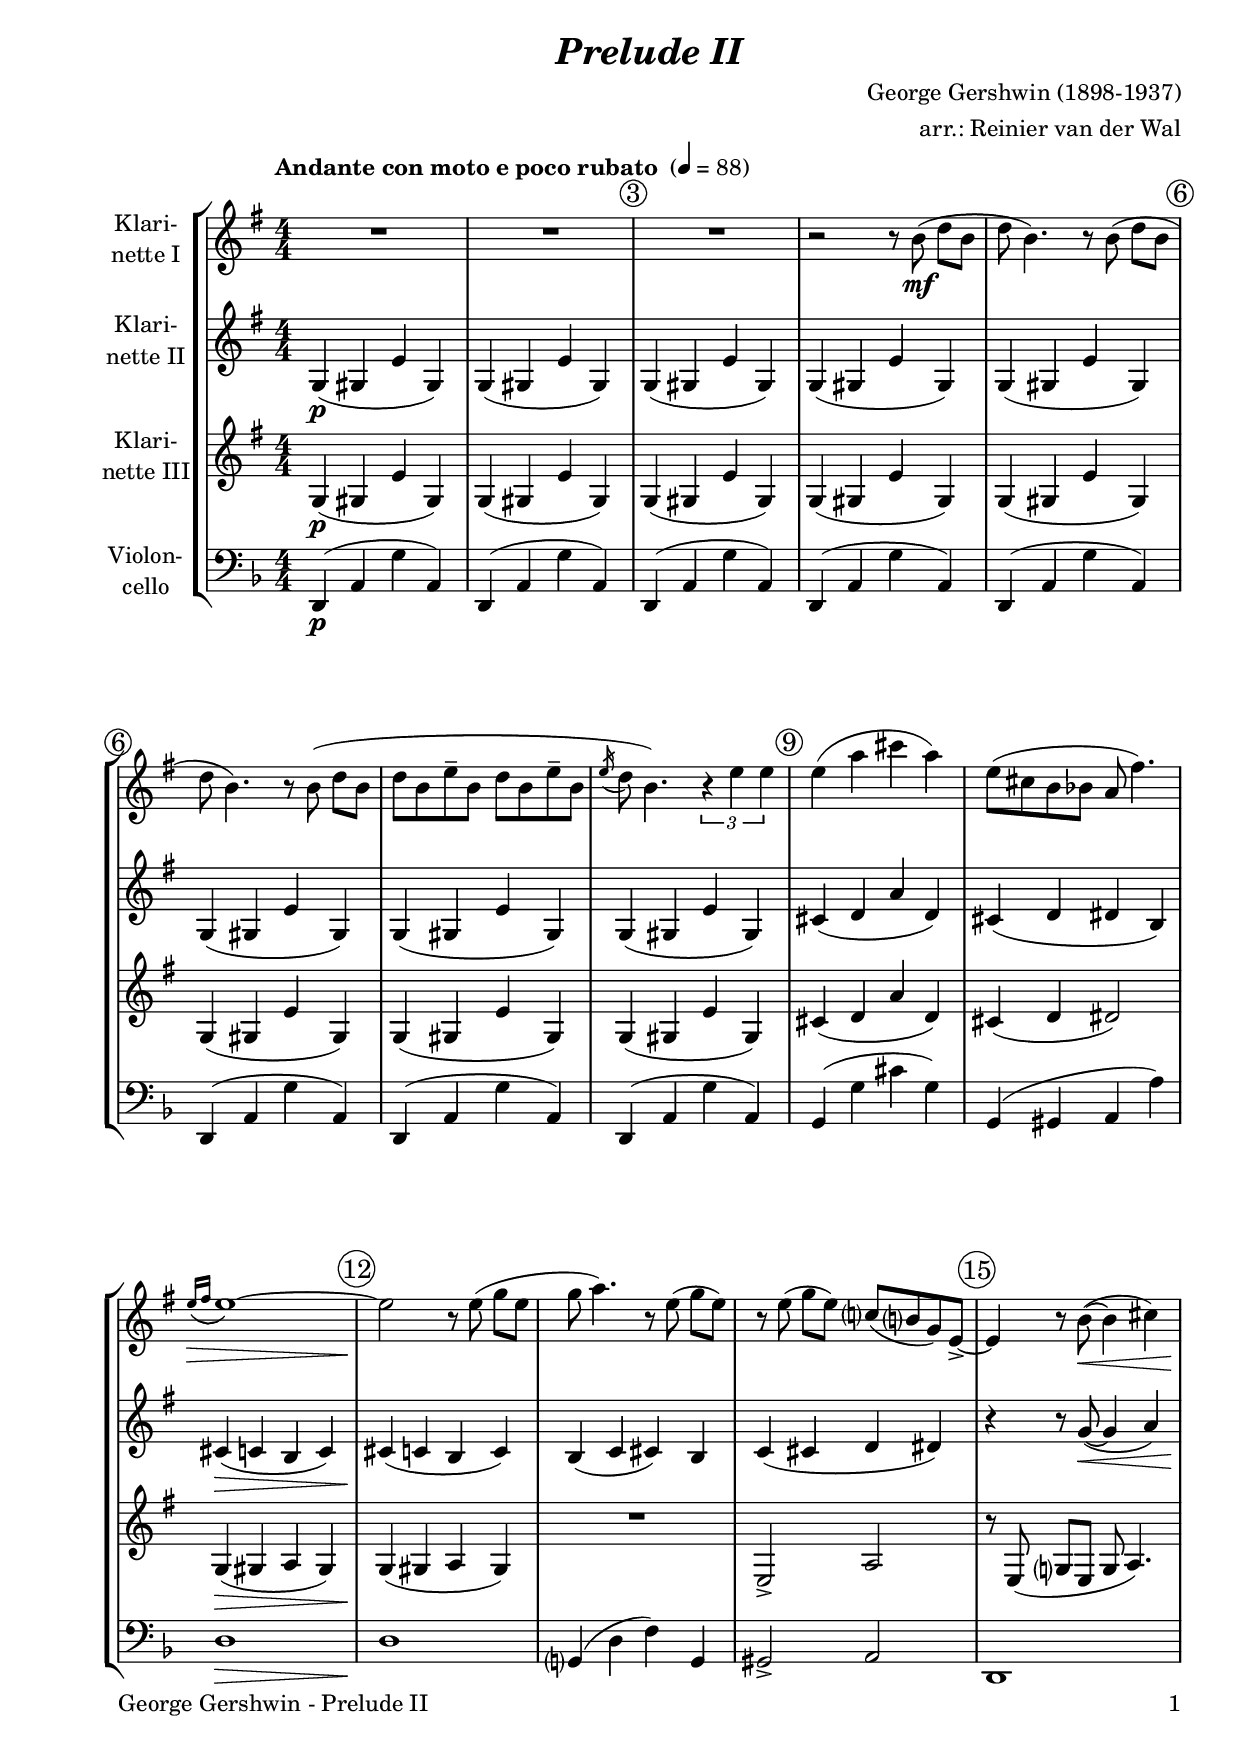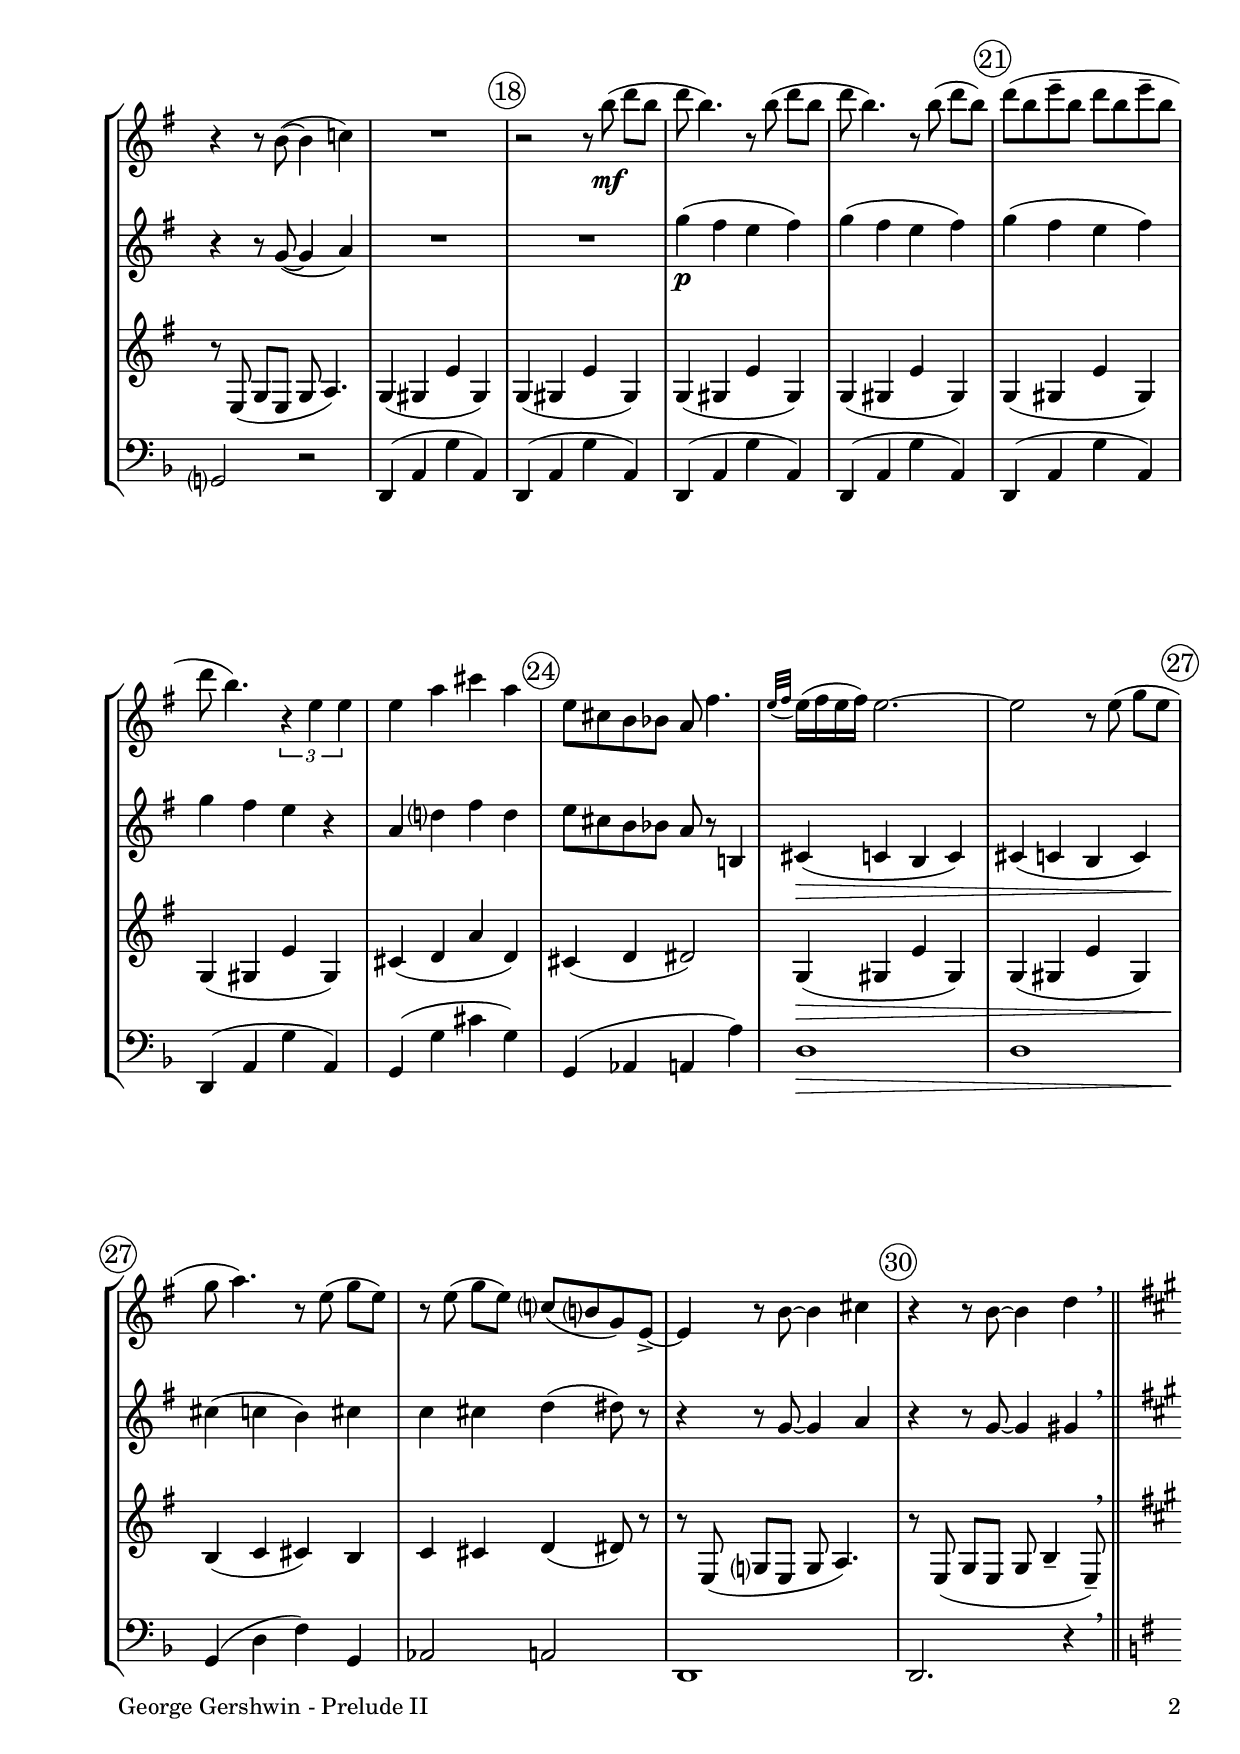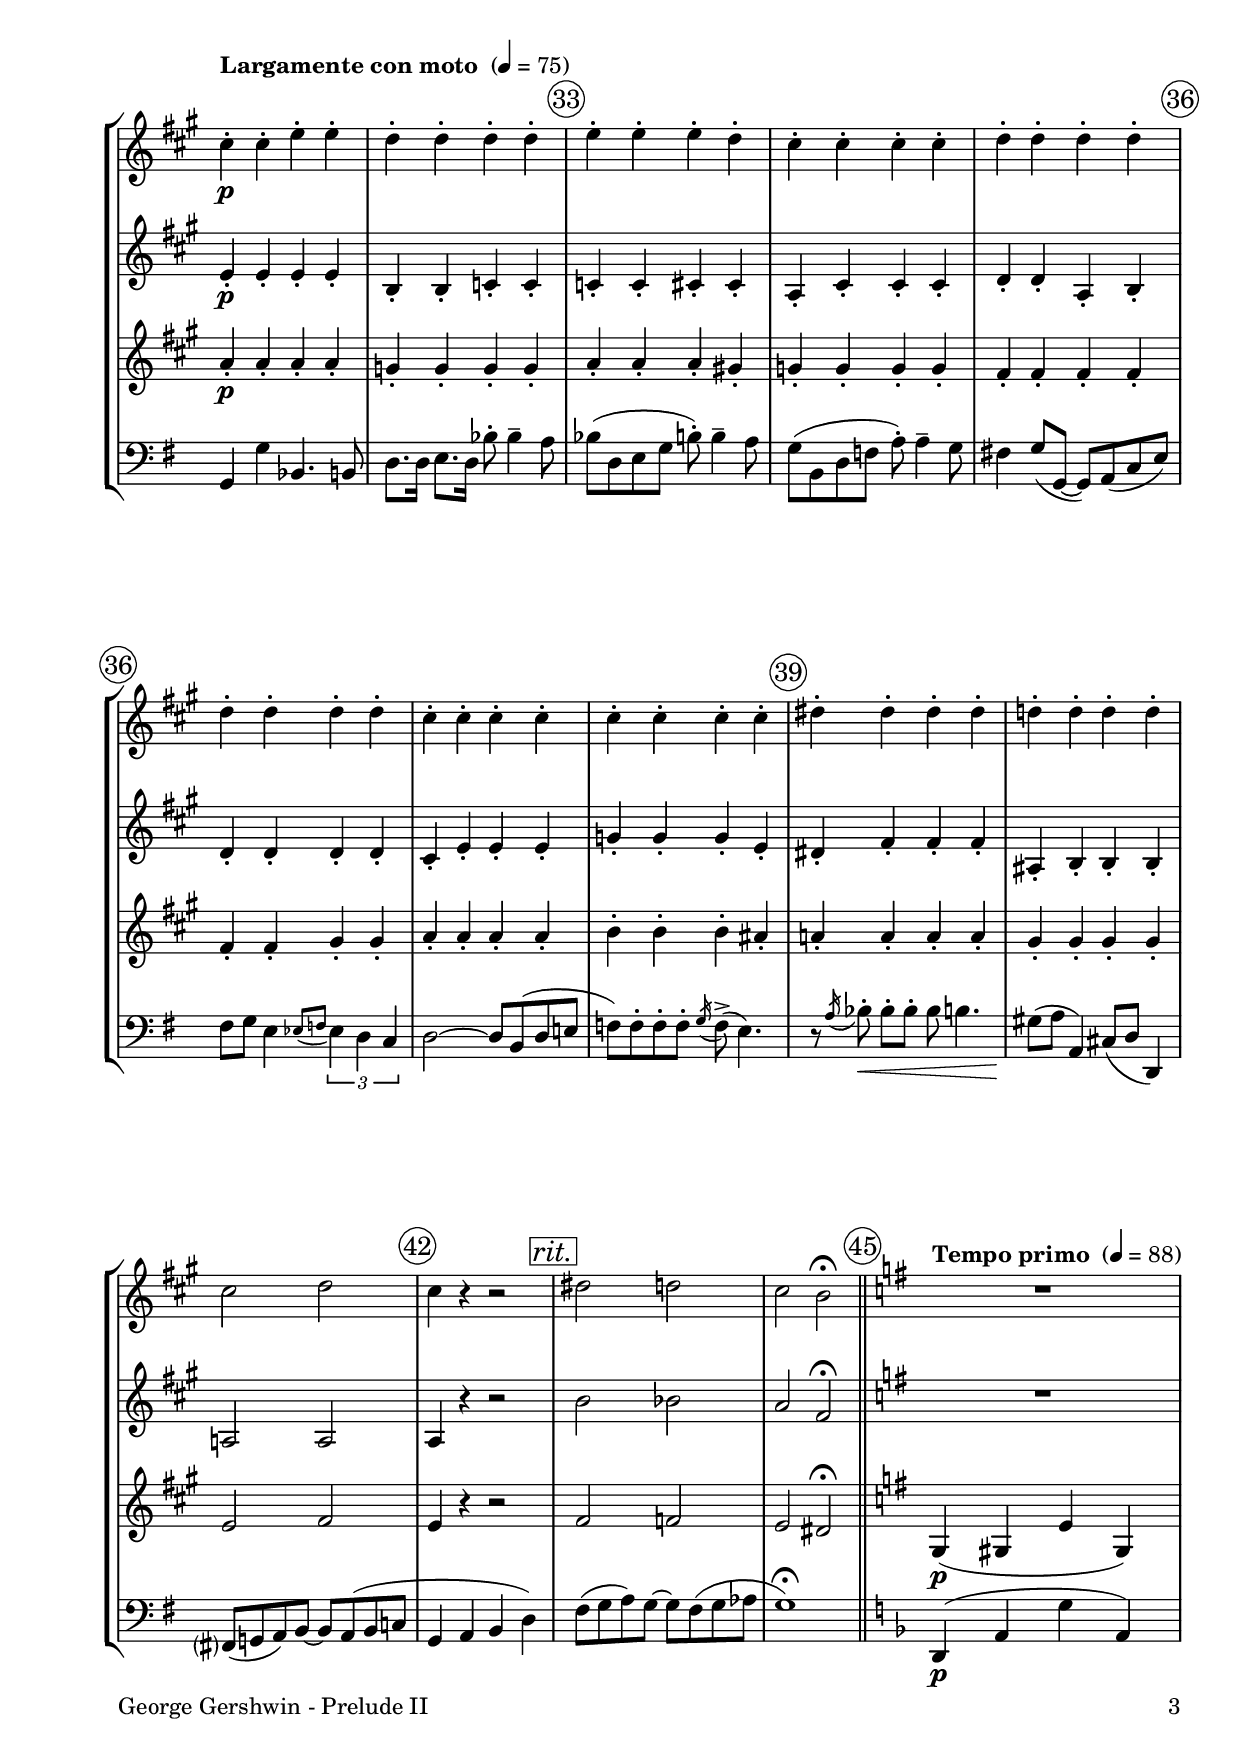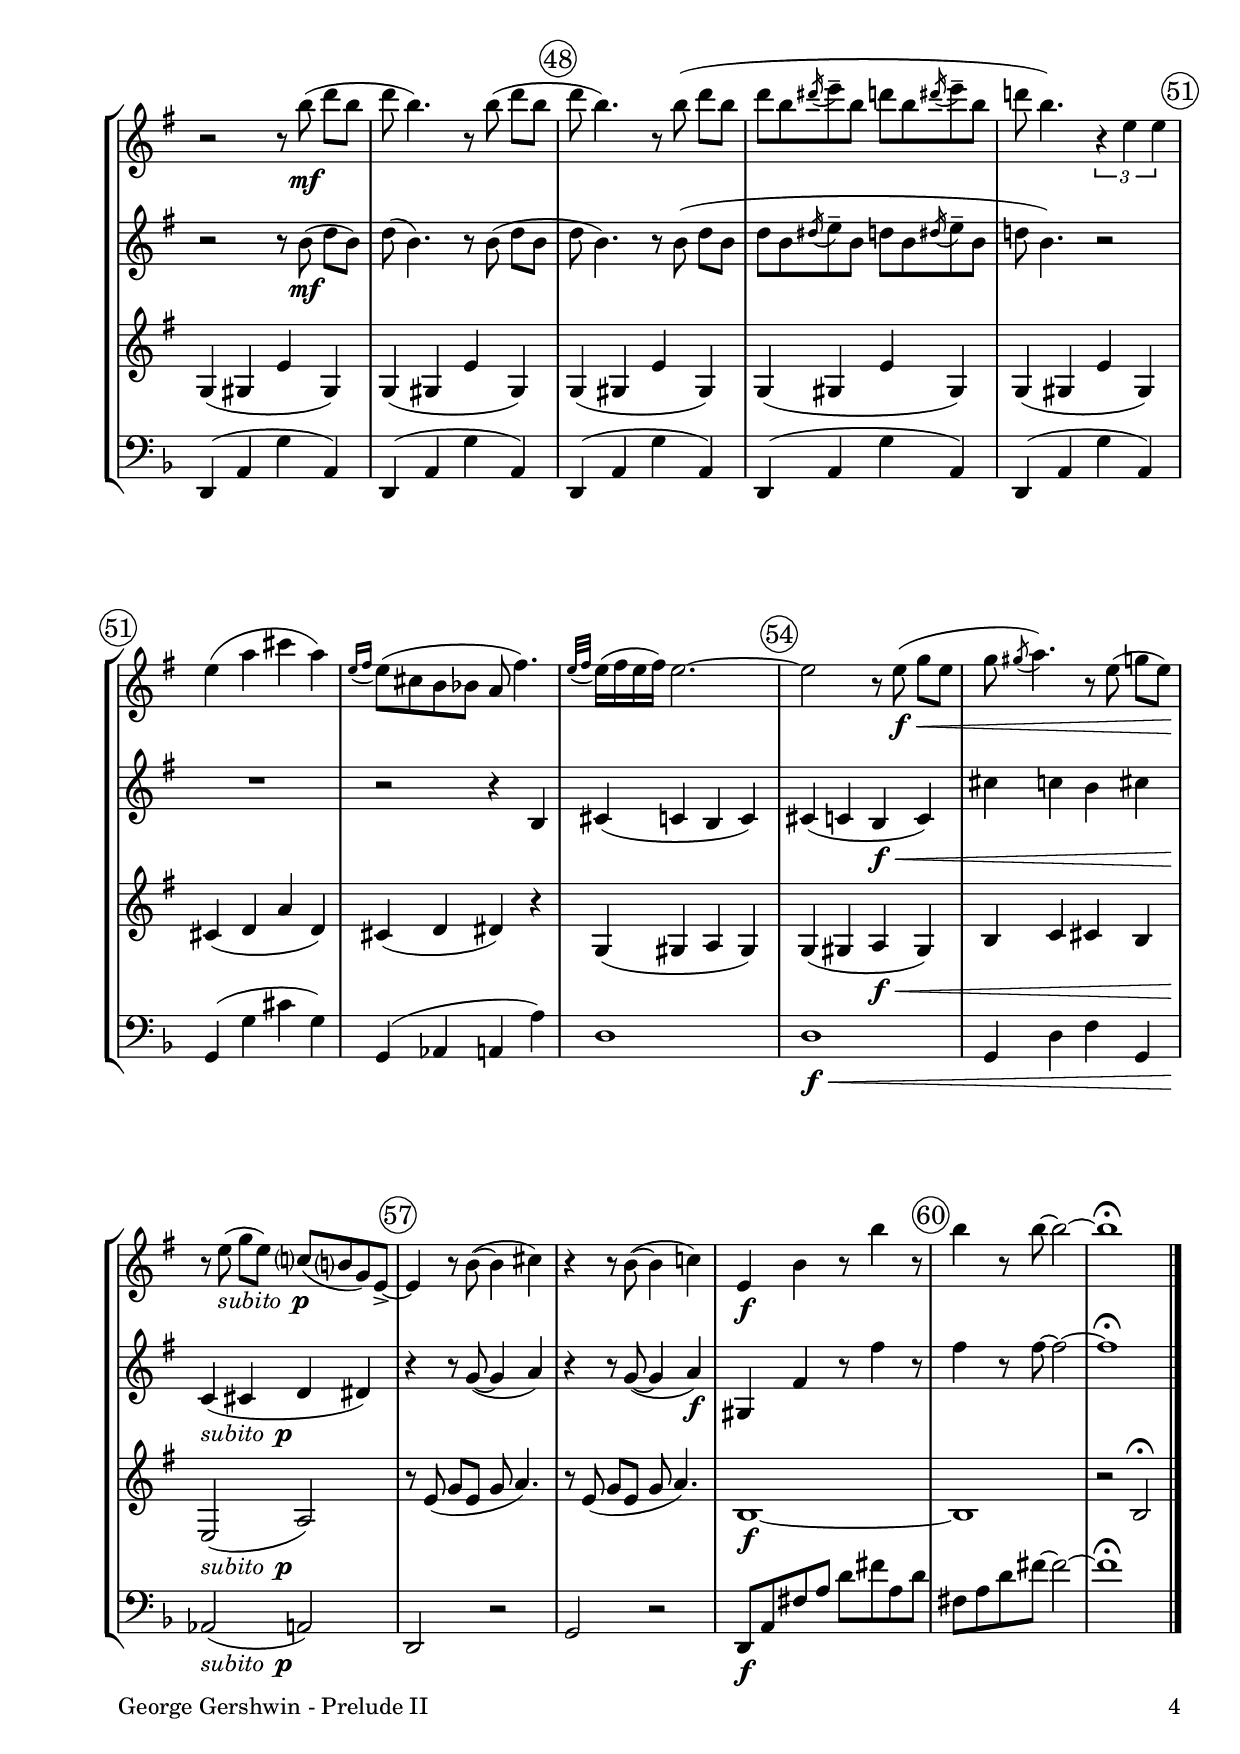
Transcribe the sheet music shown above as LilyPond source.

\version "2.18.2"
\include "deutsch.ly"
  
#(set-global-staff-size 20)

\header {
  title       = \markup \italic "Prelude II"
  composer    = "George Gershwin (1898-1937)"
  arranger    = "arr.: Reinier van der Wal"
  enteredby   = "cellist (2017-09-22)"
%  piece       = ""
}

voiceconsts = {
  \key e \minor
  \time 4/4
  \clef "treble"
  \numericTimeSignature
  \compressFullBarRests
  % Print a bar number every third measure
  \override Score.BarNumber.break-visibility = ##(#t #t #t)
  \set Score.barNumberVisibility = #(every-nth-bar-number-visible 3)
  % Draw a circle round the following bar number(s)
  \override Score.BarNumber.stencil
    = #(make-stencil-circler 0.1 0.25 ly:text-interface::print)
  % Increase the size of the bar number by 25%
  \override Score.BarNumber.font-size = #1.25
  % Center-align bar numbers
  \override Score.BarNumber.self-alignment-X = #CENTER
  \tempo "Andante con moto e poco rubato " 4=88
}

mifl = "flute"
micl = "clarinet"
miba = "cello"

boxa = { \bar "||" \tempo "Largamente con moto " 4=75 \key a \major }
boxb = { \bar "||" \tempo "Tempo primo " 4=88 \key e \minor }

rit  = \mark \markup \box \italic "rit."
subp = \markup { \italic "subito " \dynamic p }

va = \relative c'' {
  \voiceconsts

  R1*3
  r2 r8 h(\mf d[ h]
  d h4.) r8 h( d[ h]
  d h4.) r8 h( d[ h]
  d h e-- h d h e-- h

  \acciaccatura e16 d8 h4.) \tuplet 3/2 2 { r4 e e }
  e( a cis a)
  e8( cis h b a fis'4.)
  \acciaccatura { e16[\> fis] } e1~
  e2\! r8 e( g[ e]

  g a4.) r8 e( g[ e])
  r e( g[ e]) c?( h? g) e~->
  e4 r8 h'(~\< h4 cis)
  r\! r8 h(~ h4 c!)
  R1

  r2 r8 h'(\mf d[ h]
  d h4.) r8 h( d[ h]
  d h4.) r8 h( d[ h])
  d( h e-- h d h e-- h
  d h4.) \tuplet 3/2 2 { r4 e, e }

  e a cis a
  e8 cis h b a fis'4.
  \acciaccatura { e32[ fis] } e16( fis e fis) e2.~
  e2 r8 e( g[ e]
  g a4.) r8 e( g[ e])

  r e( g[ e]) c?( h? g) e~->
  e4 r8 h'~ h4 cis
  r4 r8 h~ h4 d \breathe \boxa
  cis-.\p cis-. e-. e-.
  d-. d-. d-. d-.

  e-. e-. e-. d-.
  cis-. cis-. cis-. cis-.
  d-. d-. d-. d-.
  d-. d-. d-. d-.
  cis-. cis-. cis-. cis-.

  cis-. cis-. cis-. cis-.
  dis-. dis-. dis-. dis-.
  d!-. d-. d-. d-.
  cis2 d
  cis4 r r2 \rit

  dis d
  cis h\fermata \boxb
  R1
  r2 r8 h'(\mf d[ h]
  d h4.) r8 h( d[ h]

  d h4.) r8 h( d[ h]
  d[ h \acciaccatura dis16 e8-- h] d![ h \acciaccatura dis16 e8-- h]
  d! h4.) \tuplet 3/2 2 { r4 e, e }
  e( a cis a)
  \acciaccatura { e16[ fis] } e8( cis h b a fis'4.)

  \acciaccatura { e32[ fis] } e16( fis e fis) e2.~
  e2 r8 e(\f\< g[ e]
  g \acciaccatura gis a4.) r8 e( g![ e])
  r\! e(_\subp g[ e]) c?( h? g) e~->
  e4 r8 h'(~ h4 cis)

  r r8 h(~ h4 c!)
  e,\f h' r8 h'4 r8
  h4 r8 h~ h2~
  h1\fermata \bar "|."
}

vb = \relative c' {
  \voiceconsts

  g4(\p gis e' gis,)
  g( gis e' gis,)
  g( gis e' gis,)
  g( gis e' gis,)
  g( gis e' gis,)
  g( gis e' gis,)
  
  g( gis e' gis,)
  g( gis e' gis,)
  cis( d a' d,)
  cis( d dis h)
  cis(\> c h c)

  cis(\! c h c)
  h( c cis) h
  c( cis d dis)
  r r8 g(~\< g4 a)
  r\! r8 g(~ g4 a)

  R1*2
  g'4(\p fis e fis)
  g( fis e fis)
  g( fis e fis)
  g fis e r

  a, d? fis d
  e8 cis h b a r h,!4
  cis(\> c h c)
  cis( c h c)
  cis'(\! c h) cis

  c cis d( dis8) r
  r4 r8 g,~ g4 a
  r r8 g~ g4 gis \breathe \boxa
  e-.\p e-. e-. e-.
  h-. h-. c-. c-.

  c-. c-. cis-. cis-.
  a-. cis-. cis-. cis-.
  d-. d-. a-. h-.
  d-. d-. d-. d-.
  cis-. e-. e-. e-.

  g-. g-. g-. e-.
  dis-. fis-. fis-. fis-.
  ais,-. h-. h-. h-.
  a!2 a
  a4 r r2 \rit

  h'2 b
  a fis\fermata \boxb
  R1
  r2 r8 h(\mf d[ h])
  d( h4.) r8 h( d[ h]

  d h4.) r8 h( d[ h]
  d[ h \acciaccatura dis16 e8-- h] d[ h \acciaccatura dis16 e8-- h]
  d! h4.) r2
  R1
  r2 r4 h,

  cis( c h c)
  cis( c h\f\< c)
  cis' c h cis
  c,(\!_\subp cis d dis)
  r r8 g(~ g4 a)

  r r8 g(~ g4 a)\f
  gis, fis' r8 fis'4 r8
  fis4 r8 fis~ fis2~
  fis1\fermata \bar "|."
}

vc = \relative c' {
  \voiceconsts

  g4(\p gis e' gis,)
  g( gis e' gis,)
  g( gis e' gis,)
  g( gis e' gis,)
  g( gis e' gis,)
  
  g( gis e' gis,)  
  g( gis e' gis,)
  g( gis e' gis,)
  cis( d a' d,)
  cis( d dis2)

  g,4(\> gis a gis)
  g(\! gis a gis)
  R1
  e2-> a
  r8 e( g?[ e] g a4.)

  r8 e( g[ e] g a4.)
  g4( gis e' gis,)
  g( gis e' gis,)
  g( gis e' gis,)
  g( gis e' gis,)
  
  g( gis e' gis,)
  g( gis e' gis,)
  cis( d a' d,)
  cis( d dis2)
  g,4(\> gis e' gis,)

  g( gis e' gis,)
  h(\! c cis) h
  c cis d( dis8) r
  r e,( g?[ e] g a4.)
  r8 e( g[ e] g h4-- e,8--) \breathe \boxa

  a'4-.\p a-. a-. a-.
  g-. g-. g-. g-.
  a-. a-. a-. gis!-.
  g-. g-. g-. g-.
  fis-. fis-. fis-. fis-.

  fis-. fis-. gis-. gis-.
  a-. a-. a-. a-.
  h-. h-. h-. ais-.
  a!-. a-. a-. a-.
  gis-. gis-. gis-. gis-.
  e2 fis

  e4 r r2 \rit
  fis f
  e dis\fermata \boxb

  g,4(\p gis e' gis,)
  g( gis e' gis,)
  
  g( gis e' gis,)
  g( gis e' gis,)
  g( gis e' gis,)
  g( gis e' gis,)
  cis( d a' d,)

  cis( d dis) r
  g,( gis a gis)
  g( gis a\f\< gis)
  h c cis h
  e,2(\!_\subp a)

  r8 e'( g[ e] g a4.)
  r8 e( g[ e] g a4.)
  h,1~\f
  h
  r2 h\fermata \bar "|."
}

vd = \relative c, {
  \voiceconsts
  \clef "bass"

  e4(\p h' a' h,)
  e,( h' a' h,)
  e,( h' a' h,)
  e,( h' a' h,)
  e,( h' a' h,)
  e,( h' a' h,)
  
  e,( h' a' h,)
  e,( h' a' h,)
  a( a' dis a)
  a,( ais h h')
  e,1\>
  e\!

  a,?4( e' g) a,
  ais2-> h
  e,1
  a?2 r
  e4( h' a' h,)
  e,( h' a' h,)
  e,( h' a' h,)
  
  e,( h' a' h,)
  e,( h' a' h,)
  e,( h' a' h,)
  a( a' dis a)
  a,( b h h')
  e,1\>

  e
  a,4(\! e' g) a,
  b2 h
  e,1
  e2. r4 \breathe \boxa

  a4 a' c,4. cis8
  e8. e16 fis8. e16 c'8-. c4-- h8
  c( e, fis a cis!)-. cis4-- h8
  a( cis, e g h)-. h4-- a8

  gis!4 a8( a,~ a) h( d fis)
  gis a fis4 \acciaccatura { f8[ g] } \tuplet 3/2 2 { f4 e d }
  e2~ e8 cis( e fis!
  g8) g-. g-. g-. \acciaccatura a16 g8(-> fis4.)

  r8 \acciaccatura h16 c8-.\< c[-. c]-. c cis4.
  ais8(\! h h,4) dis8( e e,4)
  gis?8( a! h) cis~ cis h( cis d!
  a4 h cis e) \rit

  gis8( a h) a~ a gis( a b
  a1)\fermata \boxb
  e,4(\p h' a' h,)
  e,( h' a' h,)
  e,( h' a' h,)
   e,( h' a' h,)
  e,( h' a' h,)
  e,( h' a' h,)
  a( a' dis a)
  a,( b h h')

  e,1
  e\f\<
  a,4 e' g a,
  b2(\!_\subp h)
  e, r

  a r
  e8\f h' gis' h e gis h, e
  gis, h e gis~ gis2~
  gis1\fermata \bar "|."
}


music = \new StaffGroup <<
      \new Staff {
	\set Staff.midiInstrument = \micl
	\set Staff.instrumentName = \markup \center-column { "Klari-" "nette I" }
	\transpose e e { \va }
      }

      \new Staff {
	\set Staff.midiInstrument = \micl
	\set Staff.instrumentName = \markup \center-column { "Klari-" "nette II" }
	\transpose e e { \vb }
      }

      \new Staff {
	\set Staff.midiInstrument = \micl
	\set Staff.instrumentName = \markup \center-column { "Klari-" "nette III" }
	\transpose e e { \vc }
      }

      \new Staff {
	\set Staff.midiInstrument = \miba
	\set Staff.instrumentName = \markup \center-column { "Violon-" "cello" }
	\transpose e d { \vd }
      }
>>

\book {
  \paper {
    left-margin = 2\cm
    print-page-number = ##t
    print-first-page-number = ##t
    oddHeaderMarkup = \markup \null
    evenHeaderMarkup = \markup \null
    oddFooterMarkup = \markup {
      \fill-line {
        \on-the-fly #print-page-number-check-first
        "George Gershwin - Prelude II" \fromproperty #'page:page-number-string
      }
    }
    evenFooterMarkup = \oddFooterMarkup
  } \score {
    \music
    \layout {}
  }

  \score {
    \unfoldRepeats \music

    \midi {
      \context {
        \Score
      }
    }
  }
}
